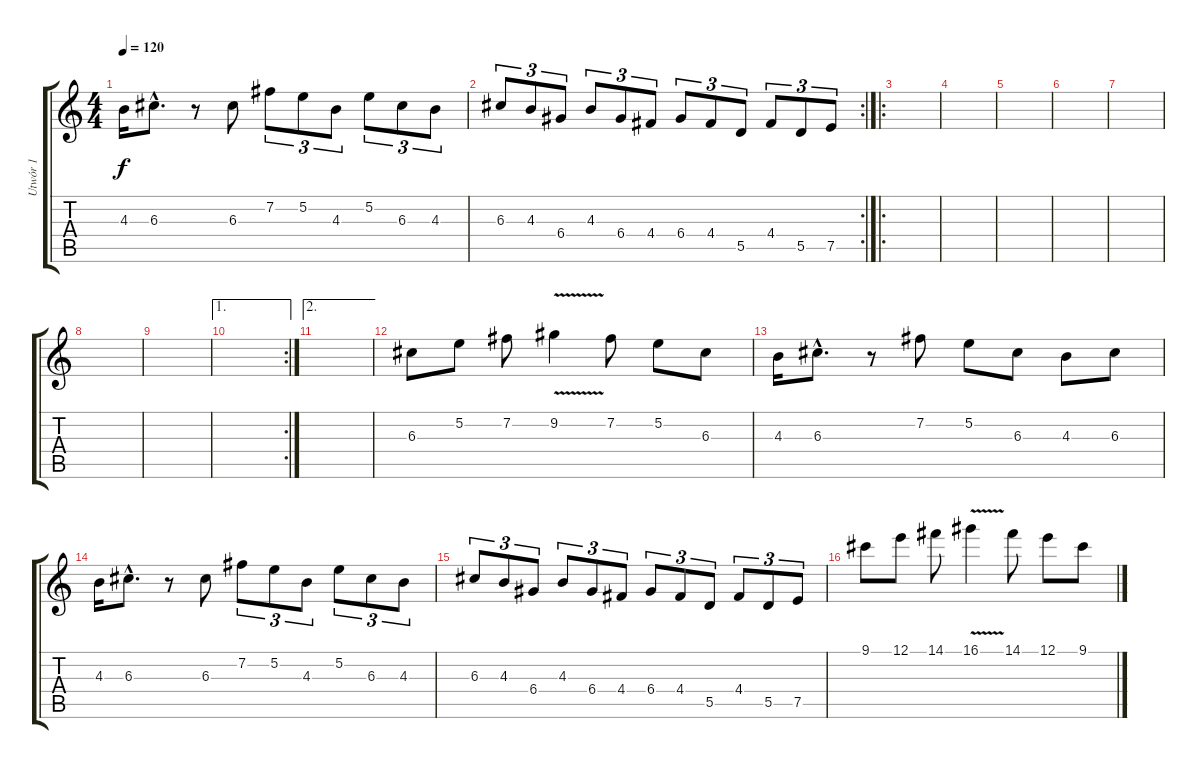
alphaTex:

\track ("Utwór 1" "Utwór 1") {instrument distortionguitar}
\staff {score tabs}
\tuning (E4 B3 G3 D3 A2 D2) {hide}
\ts (4 4)
\tempo 120
\clef g2
\ks c
4.3.16{dy f} 6.3{hac}.8{d} r.8 6.3.8 7.2.8{tu (3 2)} 5.2.8{tu (3 2)} 4.3.8{tu (3 2)} 5.2.8{tu (3 2)} 6.3.8{tu (3 2)} 4.3.8{tu (3 2)} |
\rc 2
6.3.8{tu (3 2)} 4.3.8{tu (3 2)} 6.4.8{tu (3 2)} 4.3.8{tu (3 2)} 6.4.8{tu (3 2)} 4.4.8{tu (3 2)} 6.4.8{tu (3 2)} 4.4.8{tu (3 2)} 5.5.8{tu (3 2)} 4.4.8{tu (3 2)} 5.5.8{tu (3 2)} 7.5.8{tu (3 2)} |
\ro
|
|
|
|
|
|
|
\ae 1
\rc 2
|
\ae 2
|
6.3.8 5.2.8 7.2.8 9.2{v}.4 7.2.8 5.2.8 6.3.8 |
4.3.16 6.3{hac}.8{d} r.8 7.2.8 5.2.8 6.3.8 4.3.8 6.3.8 |
4.3.16 6.3{hac}.8{d} r.8 6.3.8 7.2.8{tu (3 2)} 5.2.8{tu (3 2)} 4.3.8{tu (3 2)} 5.2.8{tu (3 2)} 6.3.8{tu (3 2)} 4.3.8{tu (3 2)} |
6.3.8{tu (3 2)} 4.3.8{tu (3 2)} 6.4.8{tu (3 2)} 4.3.8{tu (3 2)} 6.4.8{tu (3 2)} 4.4.8{tu (3 2)} 6.4.8{tu (3 2)} 4.4.8{tu (3 2)} 5.5.8{tu (3 2)} 4.4.8{tu (3 2)} 5.5.8{tu (3 2)} 7.5.8{tu (3 2)} |
9.1.8 12.1.8 14.1.8 16.1{v}.4 14.1.8 12.1.8 9.1.8
